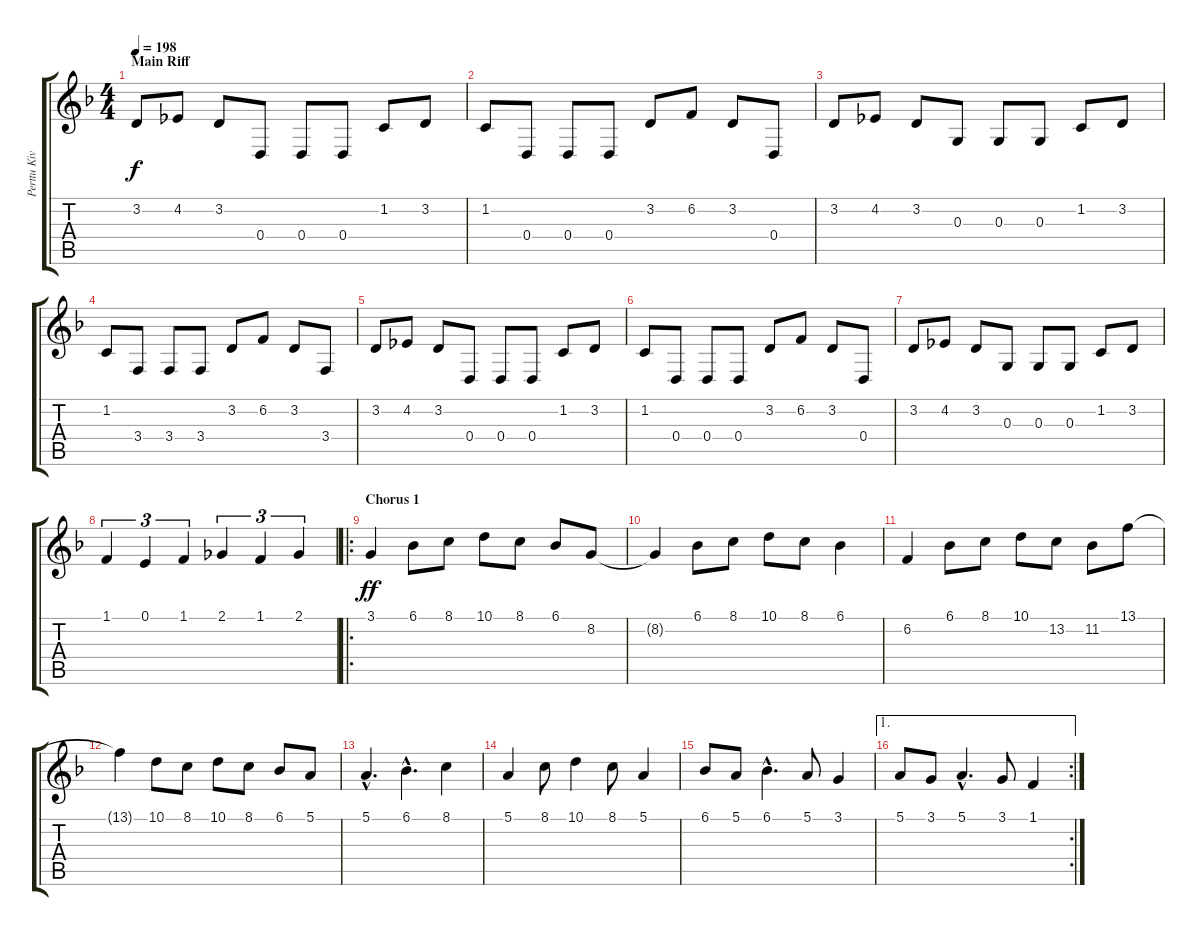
\track ("Perttu Kivilaakso - Lead Cello" "Perttu Kiv") {instrument cello}
\staff {score tabs}
\tuning (E4 B3 G3 D3 A2 E2) {hide}
\ts (4 4)
\section ("" "Main Riff")
\tempo 198
\clef g2
\ks f
3.2.8{dy f} 4.2.8 3.2.8 0.4.8 0.4.8 0.4.8 1.2.8 3.2.8 |
1.2.8 0.4.8 0.4.8 0.4.8 3.2.8 6.2.8 3.2.8 0.4.8 |
3.2.8 4.2.8 3.2.8 0.3.8 0.3.8 0.3.8 1.2.8 3.2.8 |
1.2.8 3.4.8 3.4.8 3.4.8 3.2.8 6.2.8 3.2.8 3.4.8 |
3.2.8 4.2.8 3.2.8 0.4.8 0.4.8 0.4.8 1.2.8 3.2.8 |
1.2.8 0.4.8 0.4.8 0.4.8 3.2.8 6.2.8 3.2.8 0.4.8 |
3.2.8 4.2.8 3.2.8 0.3.8 0.3.8 0.3.8 1.2.8 3.2.8 |
1.1.4{tu (3 2)} 0.1.4{tu (3 2)} 1.1.4{tu (3 2)} 2.1.4{tu (3 2)} 1.1.4{tu (3 2)} 2.1.4{tu (3 2)} |
\ro
\section ("" "Chorus 1")
3.1.4{dy ff} 6.1.8 8.1.8 10.1.8 8.1.8 6.1.8 8.2.8 |
8.2{t}.4 6.1.8 8.1.8 10.1.8 8.1.8 6.1.4 |
6.2.4 6.1.8 8.1.8 10.1.8 13.2.8 11.2.8 13.1.8 |
13.1{t}.4 10.1.8 8.1.8 10.1.8 8.1.8 6.1.8 5.1.8 |
5.1{hac}.4{d} 6.1{hac}.4{d} 8.1.4 |
5.1.4 8.1.8 10.1.4 8.1.8 5.1.4 |
6.1.8 5.1.8 6.1{hac}.4{d} 5.1.8 3.1.4 |
\ae 1
\rc 2
5.1.8 3.1.8 5.1{hac}.4{d} 3.1.8 1.1.4
